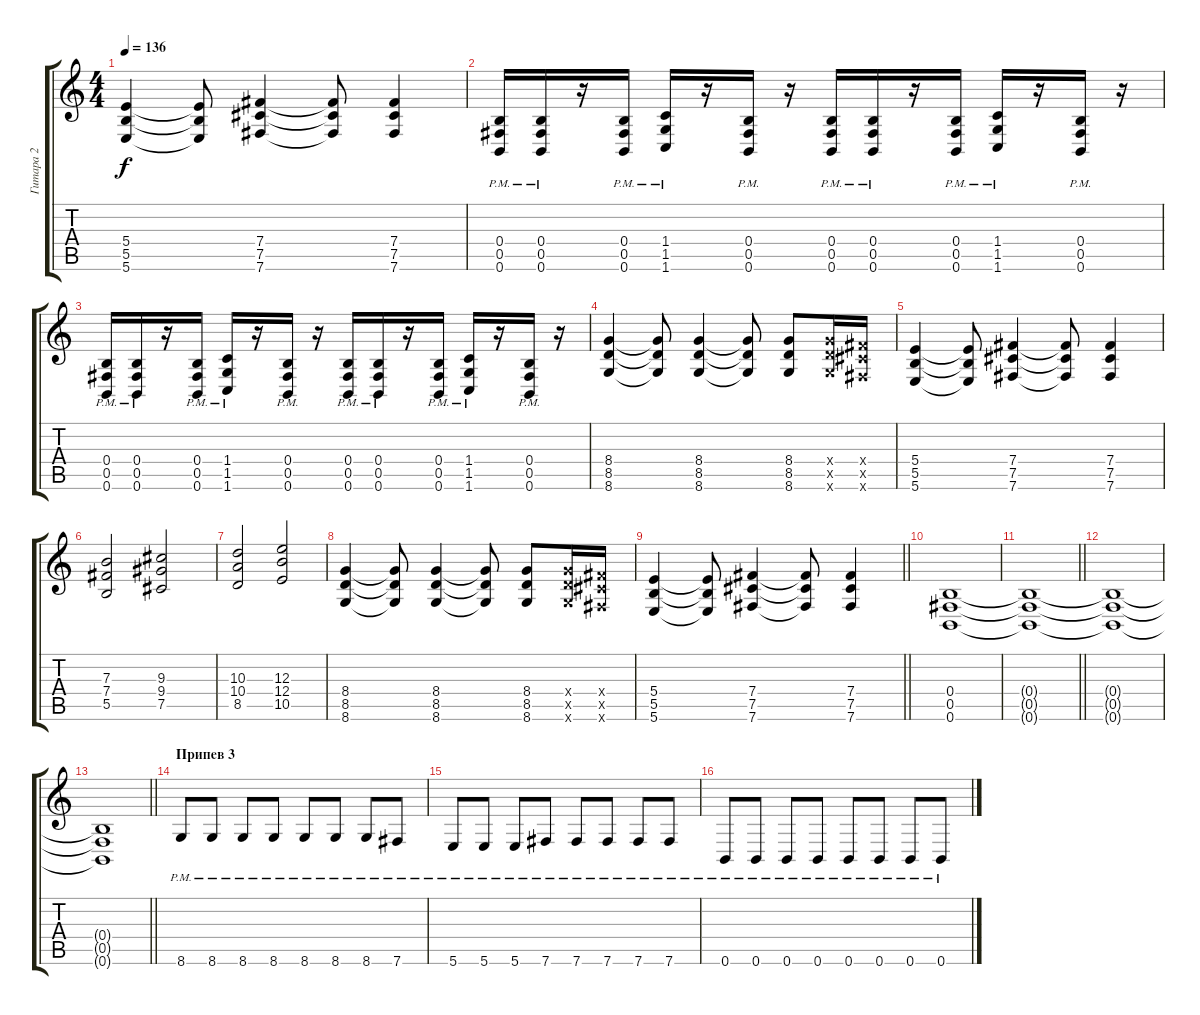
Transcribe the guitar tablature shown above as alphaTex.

\track ("Гитара 2" "Гитара 2") {instrument distortionguitar}
\staff {score tabs}
\tuning (Db4 Ab3 E3 B2 Gb2 B1) {hide}
\ts (4 4)
\tempo 136
\clef g2
\ks c
(5.4 5.5 5.6).4{dy f} (5.4{t} 5.5{t} 5.6{t}).8 (7.4 7.5 7.6).4 (7.4{t} 7.5{t} 7.6{t}).8 (7.4 7.5 7.6).4 |
(0.4{pm} 0.5{pm} 0.6{pm}).16 (0.4{pm} 0.5{pm} 0.6{pm}).16 r.16 (0.4{pm} 0.5{pm} 0.6{pm}).16 (1.4{pm} 1.5{pm} 1.6{pm}).16 r.16 (0.4{pm} 0.5{pm} 0.6{pm}).16 r.16 (0.4{pm} 0.5{pm} 0.6{pm}).16 (0.4{pm} 0.5{pm} 0.6{pm}).16 r.16 (0.4{pm} 0.5{pm} 0.6{pm}).16 (1.4{pm} 1.5{pm} 1.6{pm}).16 r.16 (0.4{pm} 0.5{pm} 0.6{pm}).16 r.16 |
(0.4{pm} 0.5{pm} 0.6{pm}).16 (0.4{pm} 0.5{pm} 0.6{pm}).16 r.16 (0.4{pm} 0.5{pm} 0.6{pm}).16 (1.4{pm} 1.5{pm} 1.6{pm}).16 r.16 (0.4{pm} 0.5{pm} 0.6{pm}).16 r.16 (0.4{pm} 0.5{pm} 0.6{pm}).16 (0.4{pm} 0.5{pm} 0.6{pm}).16 r.16 (0.4{pm} 0.5{pm} 0.6{pm}).16 (1.4{pm} 1.5{pm} 1.6{pm}).16 r.16 (0.4{pm} 0.5{pm} 0.6{pm}).16 r.16 |
(8.4 8.5 8.6).4 (8.4{t} 8.5{t} 8.6{t}).8 (8.4 8.5 8.6).4 (8.4{t} 8.5{t} 8.6{t}).8 (8.4 8.5 8.6).8 (8.4{x} 8.5{x} 8.6{x}).16 (7.4{x} 7.5{x} 7.6{x}).16 |
(5.4 5.5 5.6).4 (5.4{t} 5.5{t} 5.6{t}).8 (7.4 7.5 7.6).4 (7.4{t} 7.5{t} 7.6{t}).8 (7.4 7.5 7.6).4 |
(7.3 7.4 5.5).2 (9.3 9.4 7.5).2 |
(10.3 10.4 8.5).2 (12.3 12.4 10.5).2 |
(8.4 8.5 8.6).4 (8.4{t} 8.5{t} 8.6{t}).8 (8.4 8.5 8.6).4 (8.4{t} 8.5{t} 8.6{t}).8 (8.4 8.5 8.6).8 (8.4{x} 8.5{x} 8.6{x}).16 (7.4{x} 7.5{x} 7.6{x}).16 |
\barLineRight lightlight
(5.4 5.5 5.6).4 (5.4{t} 5.5{t} 5.6{t}).8 (7.4 7.5 7.6).4 (7.4{t} 7.5{t} 7.6{t}).8 (7.4 7.5 7.6).4 |
(0.4 0.5 0.6).1 |
\barLineRight lightlight
(0.4{t} 0.5{t} 0.6{t}).1 |
(0.4{t} 0.5{t} 0.6{t}).1 |
\barLineRight lightlight
(0.4{t} 0.5{t} 0.6{t}).1 |
\section ("" "Припев 3")
8.6{pm}.8 8.6{pm}.8 8.6{pm}.8 8.6{pm}.8 8.6{pm}.8 8.6{pm}.8 8.6{pm}.8 7.6{pm}.8 |
5.6{pm}.8 5.6{pm}.8 5.6{pm}.8 7.6{pm}.8 7.6{pm}.8 7.6{pm}.8 7.6{pm}.8 7.6{pm}.8 |
0.6{pm}.8 0.6{pm}.8 0.6{pm}.8 0.6{pm}.8 0.6{pm}.8 0.6{pm}.8 0.6{pm}.8 0.6{pm}.8
